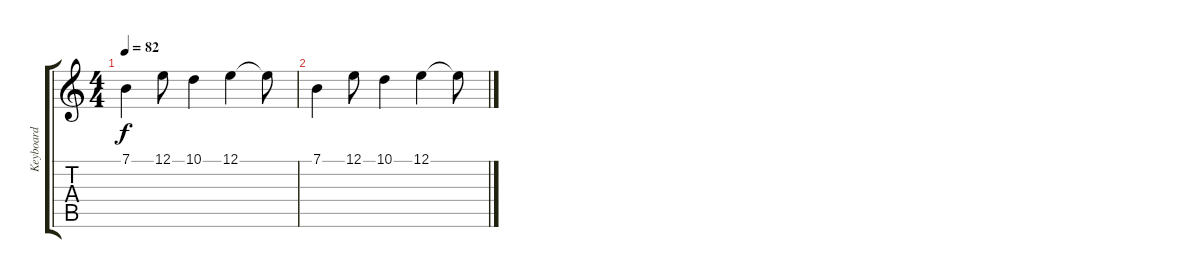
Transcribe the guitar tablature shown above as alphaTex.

\track ("Keyboard" "Keyboard") {instrument synthvoice}
\staff {score tabs}
\tuning (E4 B3 G3 D3 A2 E2) {hide}
\ts (4 4)
\tempo 82
\clef g2
\ks c
7.1.4{dy f} 12.1.8 10.1.4 12.1.4 12.1{t}.8 |
7.1.4 12.1.8 10.1.4 12.1.4 12.1{t}.8
